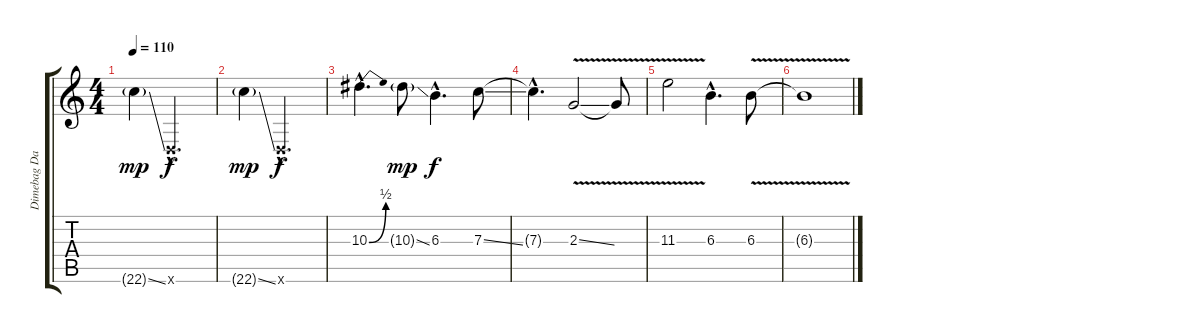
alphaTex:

\track ("Dimebag Darrell Solo" "Dimebag Da") {instrument overdrivenguitar}
\staff {score tabs}
\tuning (D4 A3 F3 C3 G2 D2) {hide}
\ts (4 4)
\tempo 110
\clef g2
\ks c
22.6{ss g}.4{dy mp} 0.6{hac x}.2{d dy f} |
22.6{ss g}.4{dy mp} 0.6{hac x}.2{d dy f} |
10.3{be (bend 0 0 60 2) hac}.4{d} 10.3{ss g}.8{dy mp} 6.3{hac}.4{d dy f} 7.3{ss}.8 |
7.3{hac t}.4{d} 2.3{v ss}.2 2.3{t}.8 |
11.3{v}.2 6.3{hac}.4{d} 6.3{v}.8 |
6.3{t}.1
